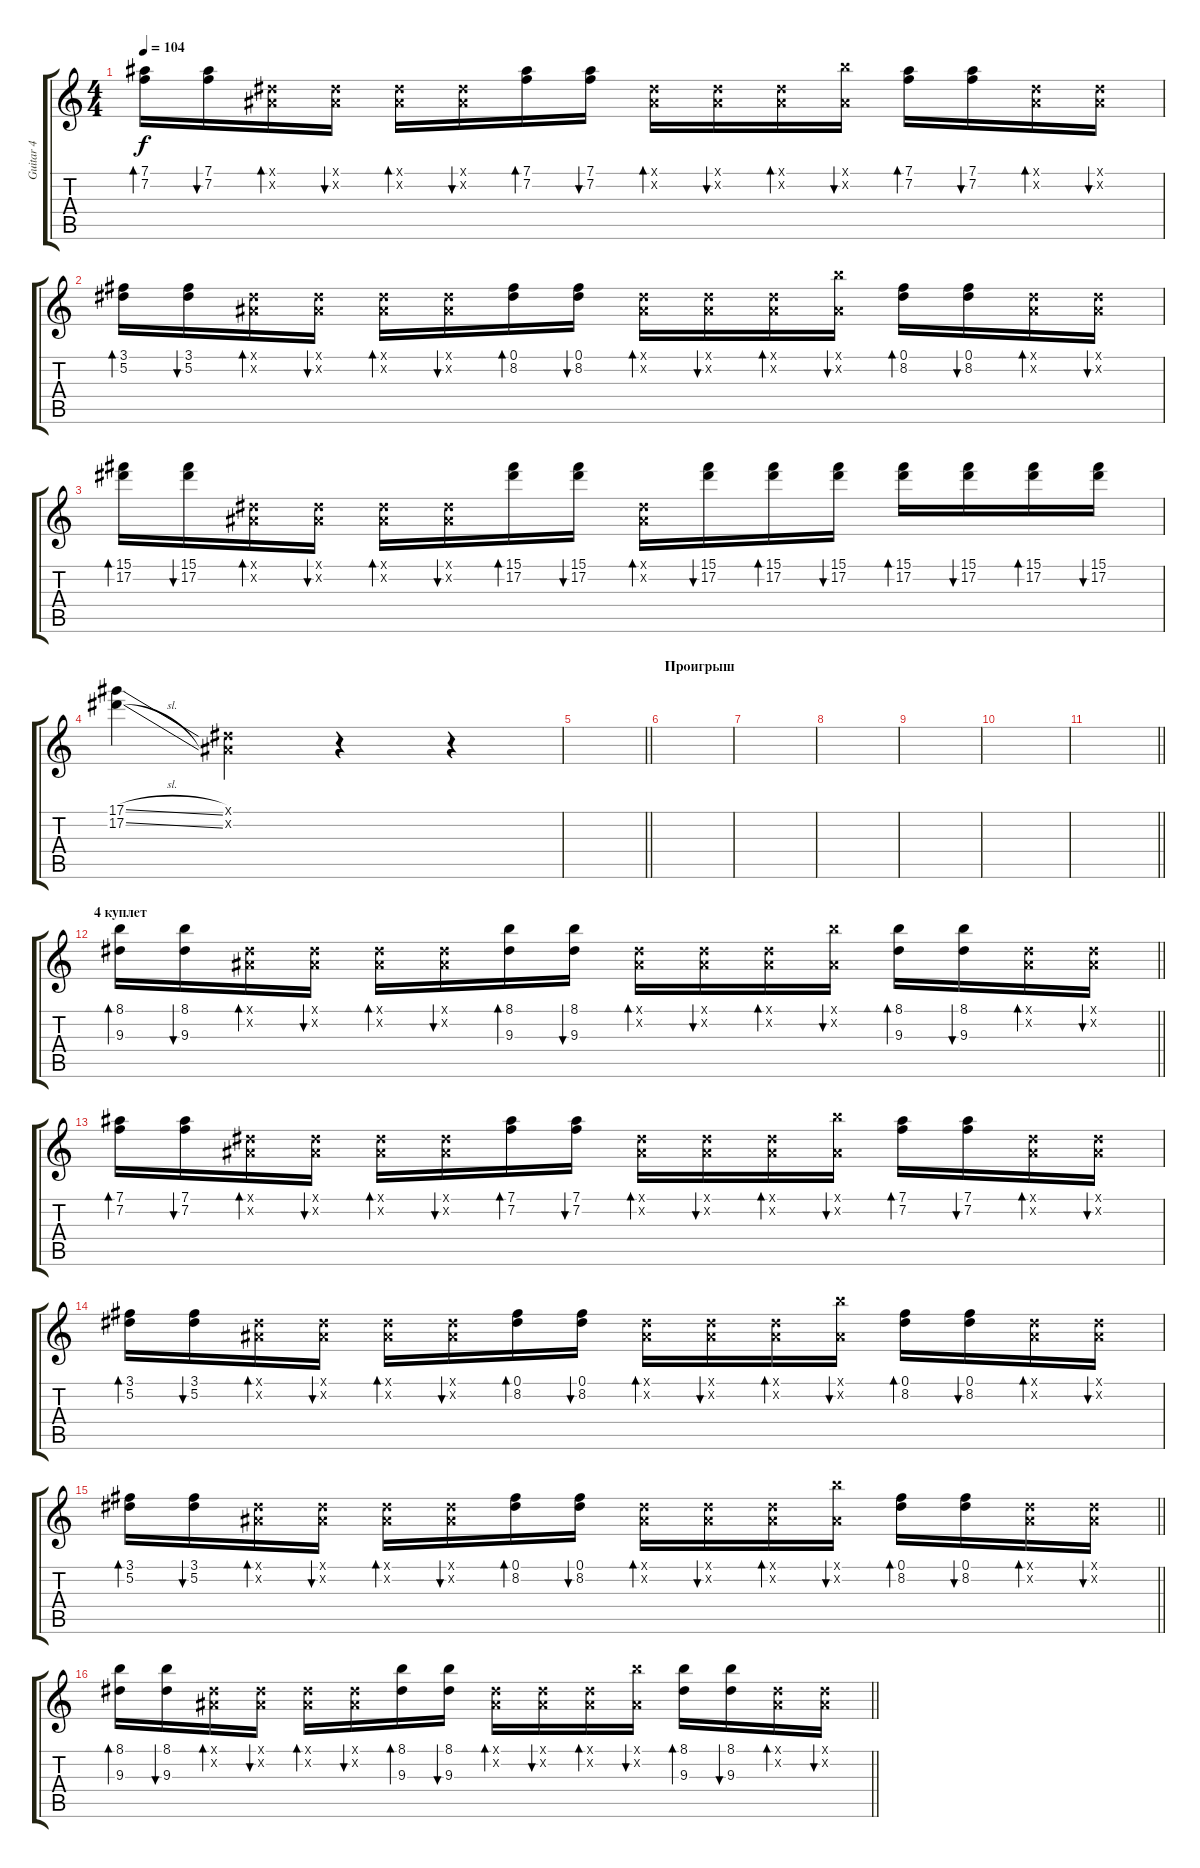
\track ("Guitar 4" "Guitar 4") {instrument electricguitarclean}
\staff {score tabs}
\tuning (Eb4 Bb3 Gb3 Db3 Ab2 Eb2) {hide}
\ts (4 4)
\tempo 104
\clef g2
\ks c
(7.1 7.2).16{bd 30 dy f} (7.1 7.2).16{bu 30} (0.1{x} 0.2{x}).16{bd 30} (0.1{x} 0.2{x}).16{bu 30} (0.1{x} 0.2{x}).16{bd 30} (0.1{x} 0.2{x}).16{bu 30} (7.1 7.2).16{bd 30} (7.1 7.2).16{bu 30} (0.1{x} 0.2{x}).16{bd 30} (0.1{x} 0.2{x}).16{bu 30} (0.1{x} 0.2{x}).16{bd 30} (8.1{x} 0.2{x}).16{bu 30} (7.1 7.2).16{bd 30} (7.1 7.2).16{bu 30} (0.1{x} 0.2{x}).16{bd 30} (0.1{x} 0.2{x}).16{bu 30} |
(3.1 5.2).16{bd 30} (3.1 5.2).16{bu 30} (0.1{x} 0.2{x}).16{bd 30} (0.1{x} 0.2{x}).16{bu 30} (0.1{x} 0.2{x}).16{bd 30} (0.1{x} 0.2{x}).16{bu 30} (0.1 8.2).16{bd 30} (0.1 8.2).16{bu 30} (0.1{x} 0.2{x}).16{bd 30} (0.1{x} 0.2{x}).16{bu 30} (0.1{x} 0.2{x}).16{bd 30} (8.1{x} 0.2{x}).16{bu 30} (0.1 8.2).16{bd 30} (0.1 8.2).16{bu 30} (0.1{x} 0.2{x}).16{bd 30} (0.1{x} 0.2{x}).16{bu 30} |
(15.1 17.2).16{bd 30} (15.1 17.2).16{bu 30} (0.1{x} 0.2{x}).16{bd 30} (0.1{x} 0.2{x}).16{bu 30} (0.1{x} 0.2{x}).16{bd 30} (0.1{x} 0.2{x}).16{bu 30} (15.1 17.2).16{bd 30} (15.1 17.2).16{bu 30} (0.1{x} 0.2{x}).16{bd 30} (15.1 17.2).16{bu 30} (15.1 17.2).16{bd 30} (15.1 17.2).16{bu 30} (15.1 17.2).16{bd 30} (15.1 17.2).16{bu 30} (15.1 17.2).16{bd 30} (15.1 17.2).16{bu 30} |
(17.1{sl} 17.2{sl}).4 (0.1{x} 0.2{x}).4 r.4 r.4 |
\barLineRight lightlight
|
\section ("" "Проигрыш")
|
|
|
|
|
\barLineRight lightlight
|
\section ("" "4 куплет")
\barLineRight lightlight
(8.1 9.3).16{bd 30} (8.1 9.3).16{bu 30} (0.1{x} 0.2{x}).16{bd 30} (0.1{x} 0.2{x}).16{bu 30} (0.1{x} 0.2{x}).16{bd 30} (0.1{x} 0.2{x}).16{bu 30} (8.1 9.3).16{bd 30} (8.1 9.3).16{bu 30} (0.1{x} 0.2{x}).16{bd 30} (0.1{x} 0.2{x}).16{bu 30} (0.1{x} 0.2{x}).16{bd 30} (8.1{x} 0.2{x}).16{bu 30} (8.1 9.3).16{bd 30} (8.1 9.3).16{bu 30} (0.1{x} 0.2{x}).16{bd 30} (0.1{x} 0.2{x}).16{bu 30} |
(7.1 7.2).16{bd 30} (7.1 7.2).16{bu 30} (0.1{x} 0.2{x}).16{bd 30} (0.1{x} 0.2{x}).16{bu 30} (0.1{x} 0.2{x}).16{bd 30} (0.1{x} 0.2{x}).16{bu 30} (7.1 7.2).16{bd 30} (7.1 7.2).16{bu 30} (0.1{x} 0.2{x}).16{bd 30} (0.1{x} 0.2{x}).16{bu 30} (0.1{x} 0.2{x}).16{bd 30} (8.1{x} 0.2{x}).16{bu 30} (7.1 7.2).16{bd 30} (7.1 7.2).16{bu 30} (0.1{x} 0.2{x}).16{bd 30} (0.1{x} 0.2{x}).16{bu 30} |
(3.1 5.2).16{bd 30} (3.1 5.2).16{bu 30} (0.1{x} 0.2{x}).16{bd 30} (0.1{x} 0.2{x}).16{bu 30} (0.1{x} 0.2{x}).16{bd 30} (0.1{x} 0.2{x}).16{bu 30} (0.1 8.2).16{bd 30} (0.1 8.2).16{bu 30} (0.1{x} 0.2{x}).16{bd 30} (0.1{x} 0.2{x}).16{bu 30} (0.1{x} 0.2{x}).16{bd 30} (8.1{x} 0.2{x}).16{bu 30} (0.1 8.2).16{bd 30} (0.1 8.2).16{bu 30} (0.1{x} 0.2{x}).16{bd 30} (0.1{x} 0.2{x}).16{bu 30} |
\barLineRight lightlight
(3.1 5.2).16{bd 30} (3.1 5.2).16{bu 30} (0.1{x} 0.2{x}).16{bd 30} (0.1{x} 0.2{x}).16{bu 30} (0.1{x} 0.2{x}).16{bd 30} (0.1{x} 0.2{x}).16{bu 30} (0.1 8.2).16{bd 30} (0.1 8.2).16{bu 30} (0.1{x} 0.2{x}).16{bd 30} (0.1{x} 0.2{x}).16{bu 30} (0.1{x} 0.2{x}).16{bd 30} (8.1{x} 0.2{x}).16{bu 30} (0.1 8.2).16{bd 30} (0.1 8.2).16{bu 30} (0.1{x} 0.2{x}).16{bd 30} (0.1{x} 0.2{x}).16{bu 30} |
\barLineRight lightlight
(8.1 9.3).16{bd 30} (8.1 9.3).16{bu 30} (0.1{x} 0.2{x}).16{bd 30} (0.1{x} 0.2{x}).16{bu 30} (0.1{x} 0.2{x}).16{bd 30} (0.1{x} 0.2{x}).16{bu 30} (8.1 9.3).16{bd 30} (8.1 9.3).16{bu 30} (0.1{x} 0.2{x}).16{bd 30} (0.1{x} 0.2{x}).16{bu 30} (0.1{x} 0.2{x}).16{bd 30} (8.1{x} 0.2{x}).16{bu 30} (8.1 9.3).16{bd 30} (8.1 9.3).16{bu 30} (0.1{x} 0.2{x}).16{bd 30} (0.1{x} 0.2{x}).16{bu 30}
